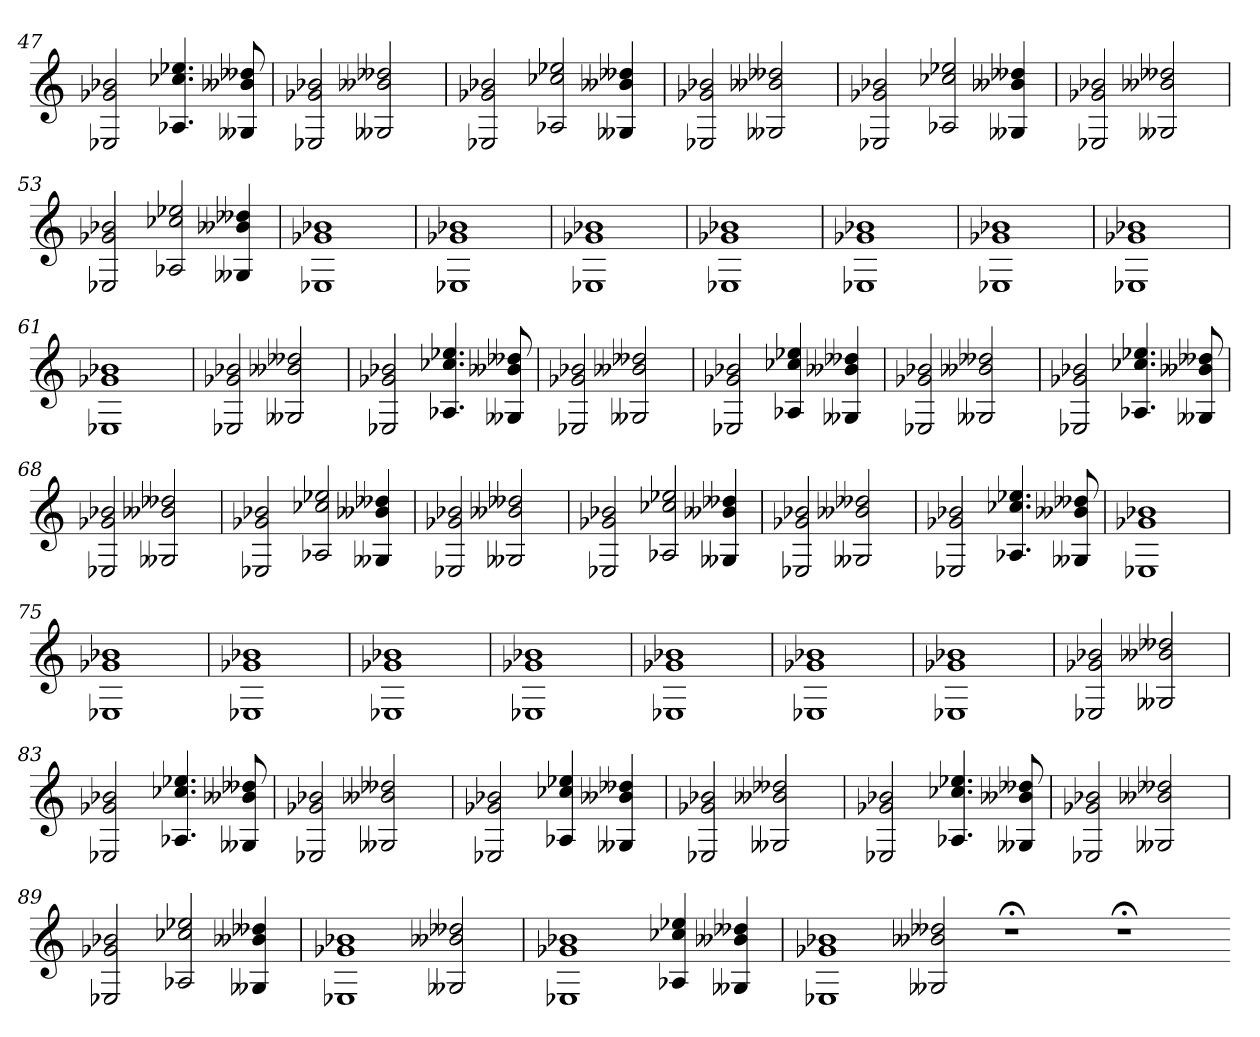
**kern
*part1
*staff1
=47
2E-X 2g-X 2b-X
4.A-X 4.cc-X 4.ee-X
8G--X 8b--X 8dd--X
=48
2E-X 2g-X 2b-X
2G--X 2b--X 2dd--X
=49
2E-X 2g-X 2b-X
2A-X 2cc-X 2ee-X
4G--X 4b--X 4dd--X
=50
2E-X 2g-X 2b-X
2G--X 2b--X 2dd--X
=51
2E-X 2g-X 2b-X
2A-X 2cc-X 2ee-X
4G--X 4b--X 4dd--X
=52
2E-X 2g-X 2b-X
2G--X 2b--X 2dd--X
=53
2E-X 2g-X 2b-X
2A-X 2cc-X 2ee-X
4G--X 4b--X 4dd--X
=54
1E-X 1g-X 1b-X
=55
1E-X 1g-X 1b-X
=56
1E-X 1g-X 1b-X
=57
1E-X 1g-X 1b-X
=58
1E-X 1g-X 1b-X
=59
1E-X 1g-X 1b-X
=60
1E-X 1g-X 1b-X
=61
1E-X 1g-X 1b-X
=62
2E-X 2g-X 2b-X
2G--X 2b--X 2dd--X
=63
2E-X 2g-X 2b-X
4.A-X 4.cc-X 4.ee-X
8G--X 8b--X 8dd--X
=64
2E-X 2g-X 2b-X
2G--X 2b--X 2dd--X
=65
2E-X 2g-X 2b-X
4A-X 4cc-X 4ee-X
4G--X 4b--X 4dd--X
=66
2E-X 2g-X 2b-X
2G--X 2b--X 2dd--X
=67
2E-X 2g-X 2b-X
4.A-X 4.cc-X 4.ee-X
8G--X 8b--X 8dd--X
=68
2E-X 2g-X 2b-X
2G--X 2b--X 2dd--X
=69
2E-X 2g-X 2b-X
2A-X 2cc-X 2ee-X
4G--X 4b--X 4dd--X
=70
2E-X 2g-X 2b-X
2G--X 2b--X 2dd--X
=71
2E-X 2g-X 2b-X
2A-X 2cc-X 2ee-X
4G--X 4b--X 4dd--X
=72
2E-X 2g-X 2b-X
2G--X 2b--X 2dd--X
=73
2E-X 2g-X 2b-X
4.A-X 4.cc-X 4.ee-X
8G--X 8b--X 8dd--X
=74
1E-X 1g-X 1b-X
=75
1E-X 1g-X 1b-X
=76
1E-X 1g-X 1b-X
=77
1E-X 1g-X 1b-X
=78
1E-X 1g-X 1b-X
=79
1E-X 1g-X 1b-X
=80
1E-X 1g-X 1b-X
=81
1E-X 1g-X 1b-X
=82
2E-X 2g-X 2b-X
2G--X 2b--X 2dd--X
=83
2E-X 2g-X 2b-X
4.A-X 4.cc-X 4.ee-X
8G--X 8b--X 8dd--X
=84
2E-X 2g-X 2b-X
2G--X 2b--X 2dd--X
=85
2E-X 2g-X 2b-X
4A-X 4cc-X 4ee-X
4G--X 4b--X 4dd--X
=86
2E-X 2g-X 2b-X
2G--X 2b--X 2dd--X
=87
2E-X 2g-X 2b-X
4.A-X 4.cc-X 4.ee-X
8G--X 8b--X 8dd--X
=88
2E-X 2g-X 2b-X
2G--X 2b--X 2dd--X
=89
2E-X 2g-X 2b-X
2A-X 2cc-X 2ee-X
4G--X 4b--X 4dd--X
=90
1E-X 1g-X 1b-X
2G--X 2b--X 2dd--X
=91
1E-X 1g-X 1b-X
4A-X 4cc-X 4ee-X
4G--X 4b--X 4dd--X
=92
1E-X 1g-X 1b-X
2G--X 2b--X 2dd--X
1r;<
1r;<
=-
*-
